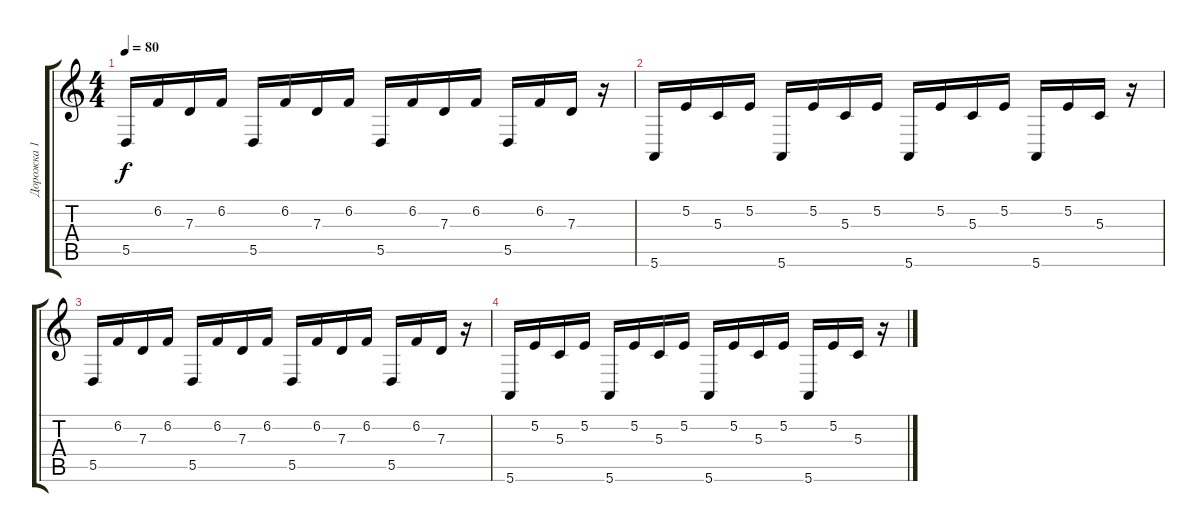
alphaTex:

\track ("Дорожка 1" "Дорожка 1") {instrument acousticgrandpiano}
\staff {score tabs}
\tuning (E4 B3 G3 D3 A2 E2) {hide}
\ts (4 4)
\tempo 80
\clef g2
\ks c
5.5.16{dy f} 6.2.16 7.3.16 6.2.16 5.5.16 6.2.16 7.3.16 6.2.16 5.5.16 6.2.16 7.3.16 6.2.16 5.5.16 6.2.16 7.3.16 r.16 |
5.6.16 5.2.16 5.3.16 5.2.16 5.6.16 5.2.16 5.3.16 5.2.16 5.6.16 5.2.16 5.3.16 5.2.16 5.6.16 5.2.16 5.3.16 r.16 |
5.5.16 6.2.16 7.3.16 6.2.16 5.5.16 6.2.16 7.3.16 6.2.16 5.5.16 6.2.16 7.3.16 6.2.16 5.5.16 6.2.16 7.3.16 r.16 |
5.6.16 5.2.16 5.3.16 5.2.16 5.6.16 5.2.16 5.3.16 5.2.16 5.6.16 5.2.16 5.3.16 5.2.16 5.6.16 5.2.16 5.3.16 r.16
